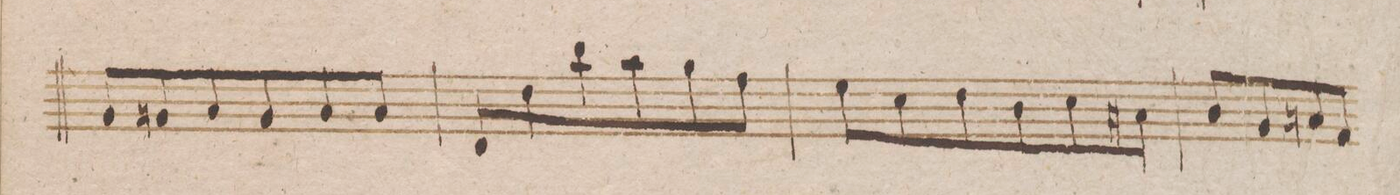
**kern	**dynam
*I"Violoncello et Baſso.	*
*clefF4	*
*k[b-]	*
*met(c|)	*
*M3/4	*
8BB-/L	.
8BBn/	.
8C/	.
8BB/	.
8C/	.
8C/J	.
=142	=142
8FF/L	.
8F\	.
8d\	.
8c\	.
8B-\	.
8A\J	.
=143	=143
8G\L	.
8E\	.
8F\	.
8D\	.
8E\	.
8C#X\J	.
=144	=144
8D/L	.
8BB-/	.
8Cn/	.
8AA/J	.
*-	*-
